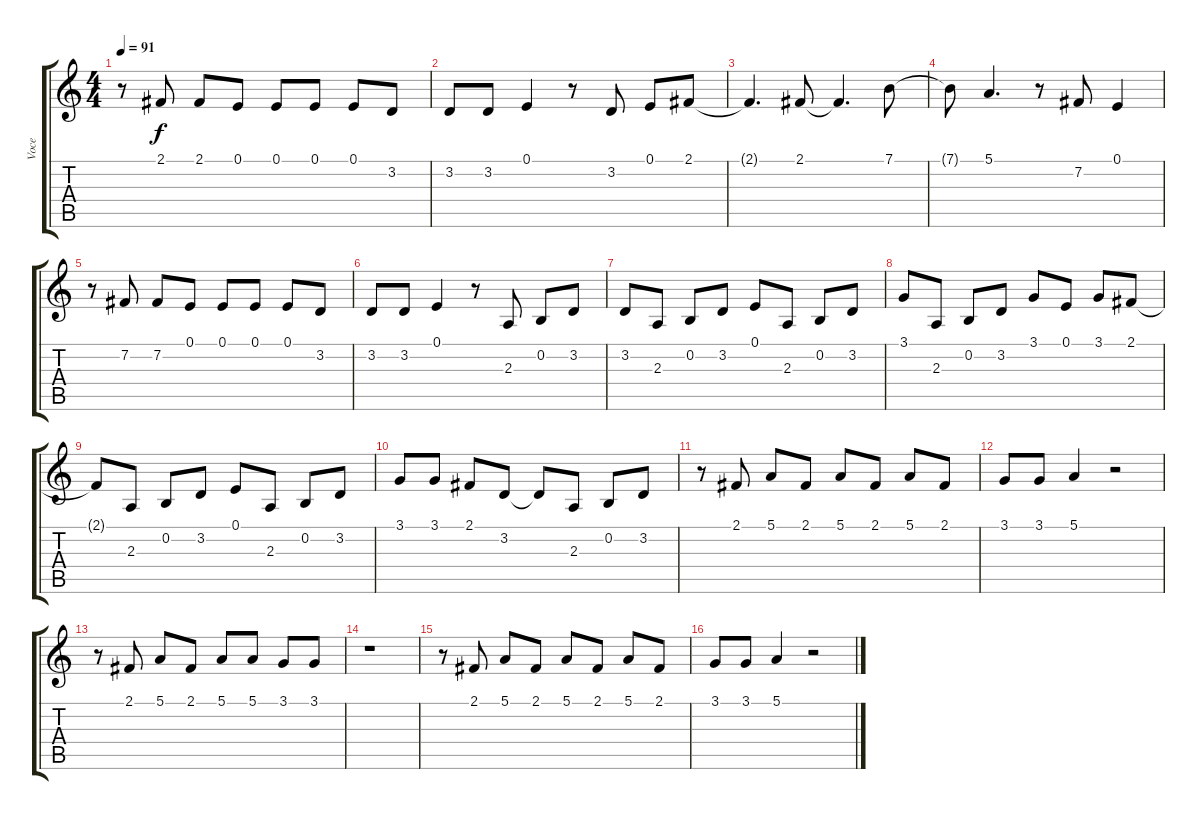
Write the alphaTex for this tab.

\track ("Voce" "Voce") {instrument synthbrass1}
\staff {score tabs}
\tuning (E4 B3 G3 D3 A2 E2) {hide}
\ts (4 4)
\tempo 91
\clef g2
\ks c
r.8{dy f} 2.1.8 2.1.8 0.1.8 0.1.8 0.1.8 0.1.8 3.2.8 |
3.2.8 3.2.8 0.1.4 r.8 3.2.8 0.1.8 2.1.8 |
2.1{t}.4{d} 2.1.8 2.1{t}.4{d} 7.1.8 |
7.1{t}.8 5.1.4{d} r.8 7.2.8 0.1.4 |
r.8 7.2.8 7.2.8 0.1.8 0.1.8 0.1.8 0.1.8 3.2.8 |
3.2.8 3.2.8 0.1.4 r.8 2.3.8 0.2.8 3.2.8 |
3.2.8 2.3.8 0.2.8 3.2.8 0.1.8 2.3.8 0.2.8 3.2.8 |
3.1.8 2.3.8 0.2.8 3.2.8 3.1.8 0.1.8 3.1.8 2.1.8 |
2.1{t}.8 2.3.8 0.2.8 3.2.8 0.1.8 2.3.8 0.2.8 3.2.8 |
3.1.8 3.1.8 2.1.8 3.2.8 3.2{t}.8 2.3.8 0.2.8 3.2.8 |
r.8 2.1.8 5.1.8 2.1.8 5.1.8 2.1.8 5.1.8 2.1.8 |
3.1.8 3.1.8 5.1.4 r.2 |
r.8 2.1.8 5.1.8 2.1.8 5.1.8 5.1.8 3.1.8 3.1.8 |
r.1 |
r.8 2.1.8 5.1.8 2.1.8 5.1.8 2.1.8 5.1.8 2.1.8 |
3.1.8 3.1.8 5.1.4 r.2
